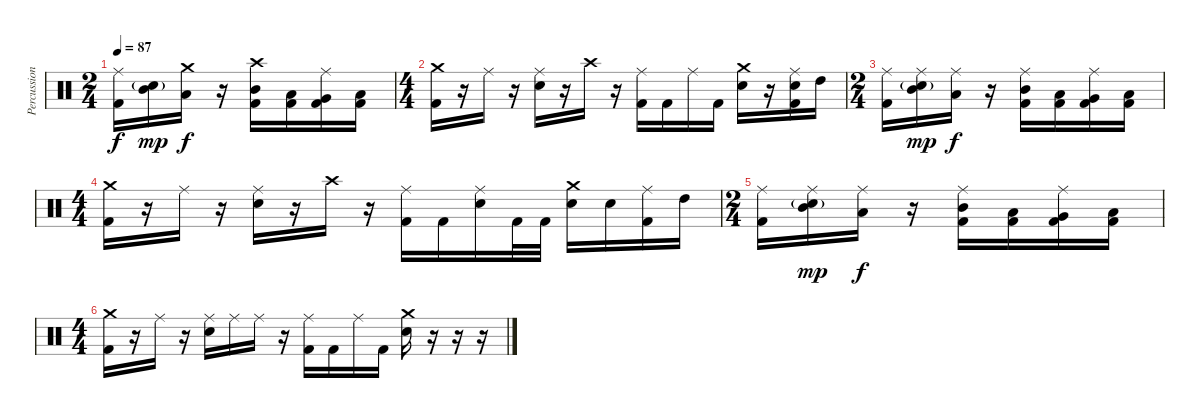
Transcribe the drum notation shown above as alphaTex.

\track ("Percussion" "Percussion") {instrument percussion}
\staff {score}
\articulation defaults
\ts (2 4)
\tempo 87
\clef neutral
\ks c
("Ride (middle)" "Kick (hit) 2").16{dy f} ("Mid Tom (hit)" "Electric Snare (hit)"{g}).16{dy mp} ("Crash medium (hit)" "Low Tom (hit)").16{dy f} r.16 ("Crash high (hit)" "Mid Tom (hit)" "Kick (hit) 2").16 ("Low Tom (hit)" "Kick (hit) 2").16 ("Ride (middle)" "Very Low Tom (hit)" "Kick (hit) 2").16 ("Low Tom (hit)" "Kick (hit) 2").16 |
\ts (4 4)
("Crash medium (hit)" "Kick (hit) 2").16 r.16 "Ride (middle)".16 r.16 ("Ride (middle)" "Electric Snare (hit)").16 r.16 "Crash high (hit)".16 r.16 ("Ride (middle)" "Kick (hit) 2").16 "Kick (hit) 2".16 "Ride (middle)".16 "Kick (hit) 2".16 ("Crash medium (hit)" "Electric Snare (hit)").16 r.16 ("Ride (middle)" "Electric Snare (hit)" "Kick (hit) 2").16 "High Tom (hit)".16 |
\ts (2 4)
("Ride (middle)" "Kick (hit) 2").16 ("Ride (middle)" "Mid Tom (hit)" "Electric Snare (hit)"{g}).16{dy mp} ("Ride (middle)" "Low Tom (hit)").16{dy f} r.16 ("Ride (middle)" "Mid Tom (hit)" "Kick (hit) 2").16 ("Low Tom (hit)" "Kick (hit) 2").16 ("Ride (middle)" "Very Low Tom (hit)" "Kick (hit) 2").16 ("Low Tom (hit)" "Kick (hit) 2").16 |
\ts (4 4)
("Crash medium (hit)" "Kick (hit) 2").16 r.16 "Ride (middle)".16 r.16 ("Ride (middle)" "Electric Snare (hit)").16 r.16 "Crash high (hit)".16 r.16 ("Ride (middle)" "Kick (hit) 2").16 "Kick (hit) 2".16 ("Ride (middle)" "Electric Snare (hit)").16 "Kick (hit) 2".32 "Kick (hit) 2".32 ("Crash medium (hit)" "Electric Snare (hit)").16 "Electric Snare (hit)".16 ("Ride (middle)" "Kick (hit) 2").16 "High Tom (hit)".16 |
\ts (2 4)
("Ride (middle)" "Kick (hit) 2").16 ("Ride (middle)" "Mid Tom (hit)" "Electric Snare (hit)"{g}).16{dy mp} ("Ride (middle)" "Low Tom (hit)").16{dy f} r.16 ("Ride (middle)" "Mid Tom (hit)" "Kick (hit) 2").16 ("Low Tom (hit)" "Kick (hit) 2").16 ("Ride (middle)" "Very Low Tom (hit)" "Kick (hit) 2").16 ("Low Tom (hit)" "Kick (hit) 2").16 |
\ts (4 4)
("Crash medium (hit)" "Kick (hit) 2").16 r.16 "Ride (middle)".16 r.16 ("Ride (middle)" "Electric Snare (hit)").16 "Ride (middle)".16 "Ride (middle)".16 r.16 ("Ride (middle)" "Kick (hit) 2").16 "Kick (hit) 2".16 "Ride (middle)".16 "Kick (hit) 2".16 ("Crash medium (hit)" "Electric Snare (hit)").16 r.16 r.16 r.16
